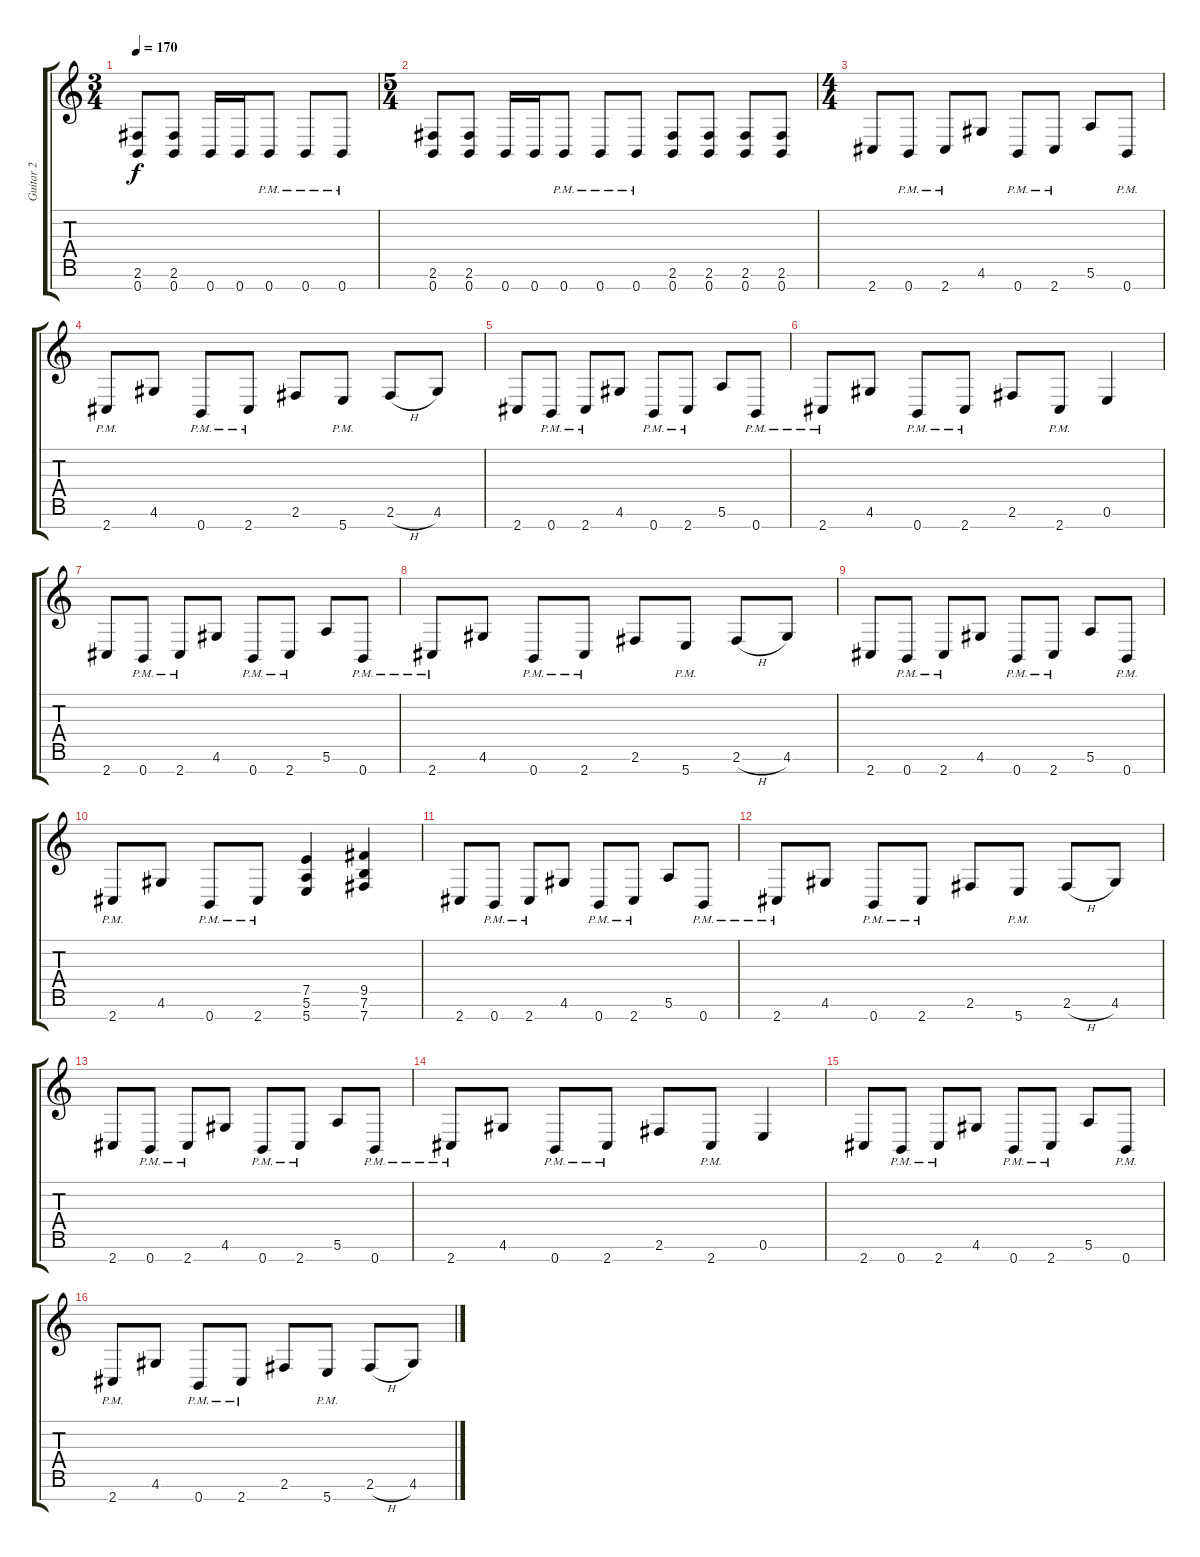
\track ("Guitar 2" "Guitar 2") {instrument distortionguitar}
\staff {score tabs}
\tuning (E4 B3 G3 D3 A2 E2 B1) {hide}
\ts (3 4)
\tempo 170
\clef g2
\ks c
(2.6 0.7).8{dy f} (2.6 0.7).8 0.7.16 0.7.16 0.7{pm}.8 0.7{pm}.8 0.7{pm}.8 |
\ts (5 4)
(2.6 0.7).8 (2.6 0.7).8 0.7.16 0.7.16 0.7{pm}.8 0.7{pm}.8 0.7{pm}.8 (2.6 0.7).8 (2.6 0.7).8 (2.6 0.7).8 (2.6 0.7).8 |
\ts (4 4)
\section ("" "")
2.7.8 0.7{pm}.8 2.7{pm}.8 4.6.8 0.7{pm}.8 2.7{pm}.8 5.6.8 0.7{pm}.8 |
2.7{pm}.8 4.6.8 0.7{pm}.8 2.7{pm}.8 2.6.8 5.7{pm}.8 2.6{h}.8 4.6.8 |
2.7.8 0.7{pm}.8 2.7{pm}.8 4.6.8 0.7{pm}.8 2.7{pm}.8 5.6.8 0.7{pm}.8 |
2.7{pm}.8 4.6.8 0.7{pm}.8 2.7{pm}.8 2.6.8 2.7{pm}.8 0.6.4 |
2.7.8 0.7{pm}.8 2.7{pm}.8 4.6.8 0.7{pm}.8 2.7{pm}.8 5.6.8 0.7{pm}.8 |
2.7{pm}.8 4.6.8 0.7{pm}.8 2.7{pm}.8 2.6.8 5.7{pm}.8 2.6{h}.8 4.6.8 |
2.7.8 0.7{pm}.8 2.7{pm}.8 4.6.8 0.7{pm}.8 2.7{pm}.8 5.6.8 0.7{pm}.8 |
2.7{pm}.8 4.6.8 0.7{pm}.8 2.7{pm}.8 (7.5 5.6 5.7).4 (9.5 7.6 7.7).4 |
2.7.8 0.7{pm}.8 2.7{pm}.8 4.6.8 0.7{pm}.8 2.7{pm}.8 5.6.8 0.7{pm}.8 |
2.7{pm}.8 4.6.8 0.7{pm}.8 2.7{pm}.8 2.6.8 5.7{pm}.8 2.6{h}.8 4.6.8 |
2.7.8 0.7{pm}.8 2.7{pm}.8 4.6.8 0.7{pm}.8 2.7{pm}.8 5.6.8 0.7{pm}.8 |
2.7{pm}.8 4.6.8 0.7{pm}.8 2.7{pm}.8 2.6.8 2.7{pm}.8 0.6.4 |
2.7.8 0.7{pm}.8 2.7{pm}.8 4.6.8 0.7{pm}.8 2.7{pm}.8 5.6.8 0.7{pm}.8 |
2.7{pm}.8 4.6.8 0.7{pm}.8 2.7{pm}.8 2.6.8 5.7{pm}.8 2.6{h}.8 4.6.8
